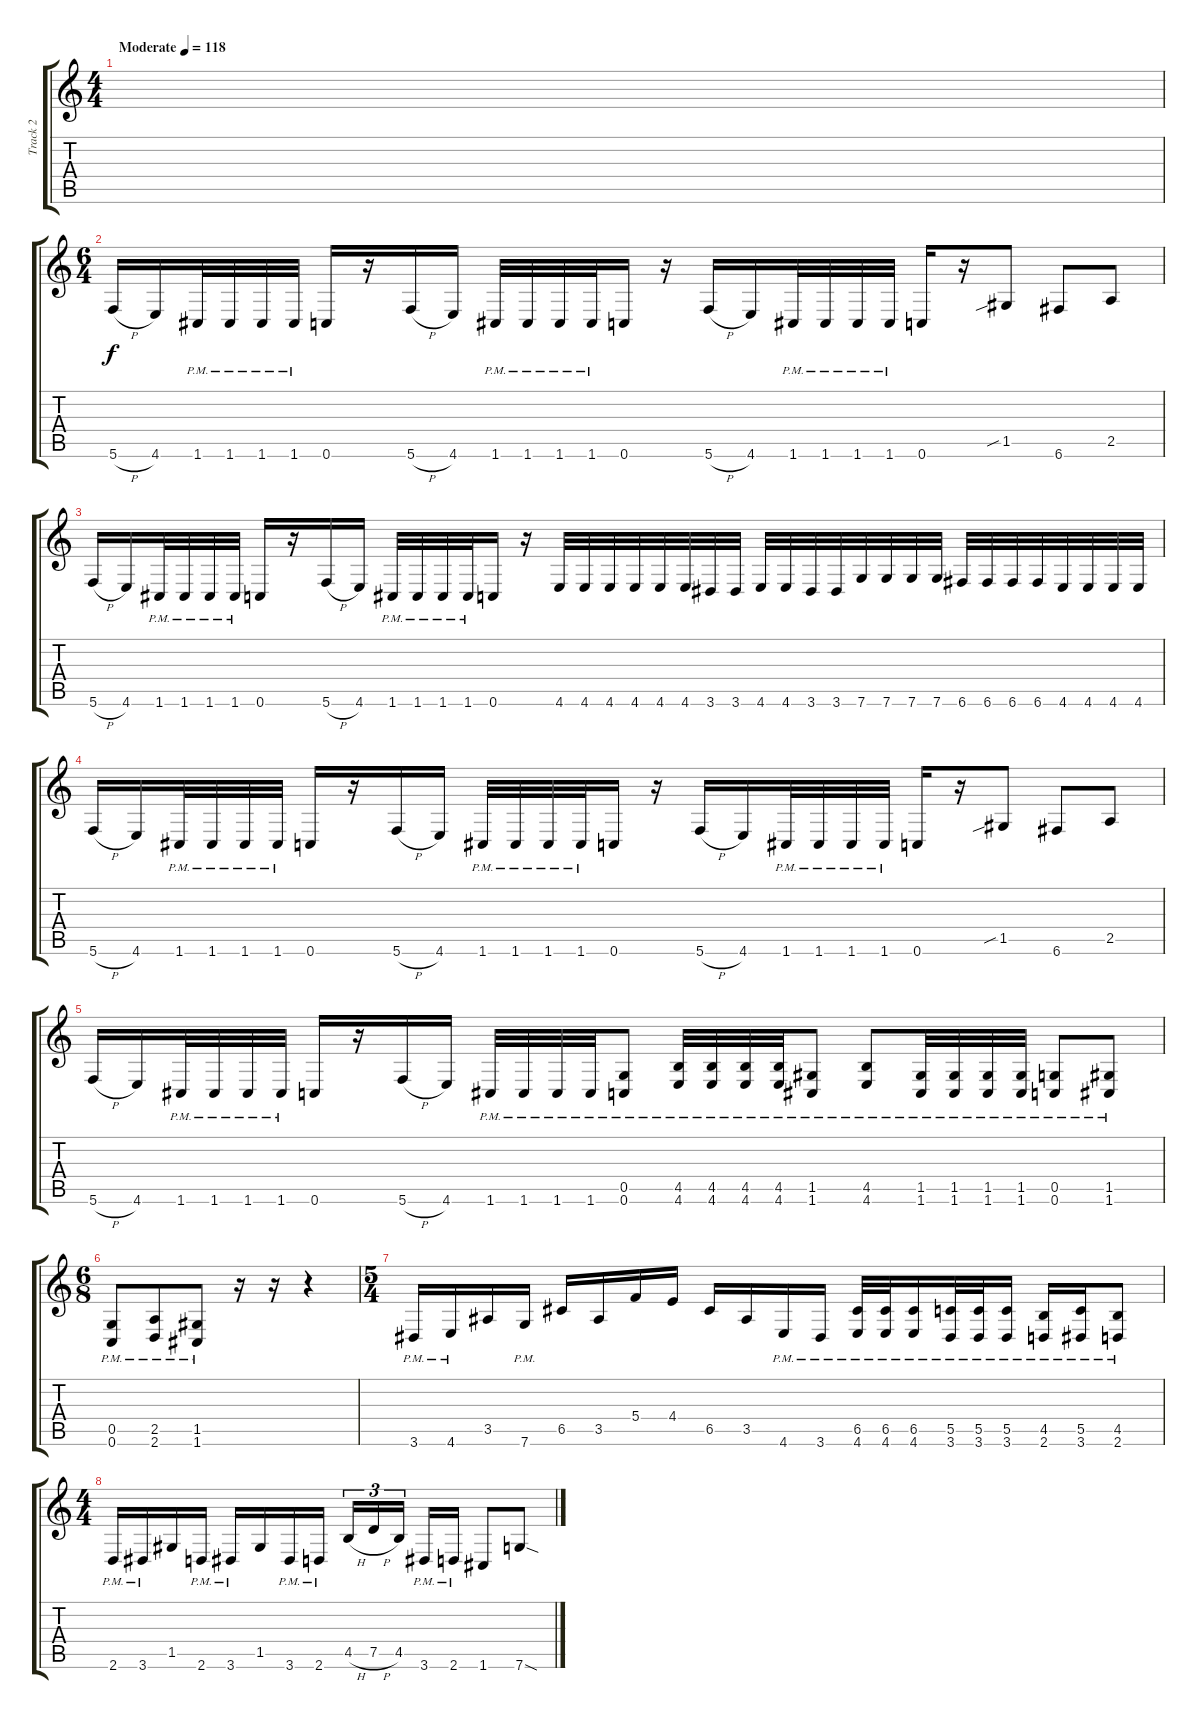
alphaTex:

\track ("Track 2" "Track 2") {instrument distortionguitar}
\staff {score tabs}
\tuning (D4 A3 F3 C3 G2 C2) {hide}
\ts (4 4)
\tempo (118 "Moderate")
\clef g2
\ks c
|
\ts (6 4)
5.6{h}.16 4.6.16 1.6{pm}.32 1.6{pm}.32 1.6{pm}.32 1.6{pm}.32 0.6.16 r.16 5.6{h}.16 4.6.16 1.6{pm}.32 1.6{pm}.32 1.6{pm}.32 1.6{pm}.32 0.6.16 r.16 5.6{h}.16 4.6.16 1.6{pm}.32 1.6{pm}.32 1.6{pm}.32 1.6{pm}.32 0.6.16 r.16 1.5{sib}.8 6.6.8 2.5.8 |
5.6{h}.16 4.6.16 1.6{pm}.32 1.6{pm}.32 1.6{pm}.32 1.6{pm}.32 0.6.16 r.16 5.6{h}.16 4.6.16 1.6{pm}.32 1.6{pm}.32 1.6{pm}.32 1.6{pm}.32 0.6.16 r.16 4.6.32 4.6.32 4.6.32 4.6.32 4.6.32 4.6.32 3.6.32 3.6.32 4.6.32 4.6.32 3.6.32 3.6.32 7.6.32 7.6.32 7.6.32 7.6.32 6.6.32 6.6.32 6.6.32 6.6.32 4.6.32 4.6.32 4.6.32 4.6.32 |
5.6{h}.16 4.6.16 1.6{pm}.32 1.6{pm}.32 1.6{pm}.32 1.6{pm}.32 0.6.16 r.16 5.6{h}.16 4.6.16 1.6{pm}.32 1.6{pm}.32 1.6{pm}.32 1.6{pm}.32 0.6.16 r.16 5.6{h}.16 4.6.16 1.6{pm}.32 1.6{pm}.32 1.6{pm}.32 1.6{pm}.32 0.6.16 r.16 1.5{sib}.8 6.6.8 2.5.8 |
5.6{h}.16 4.6.16 1.6{pm}.32 1.6{pm}.32 1.6{pm}.32 1.6{pm}.32 0.6.16 r.16 5.6{h}.16 4.6.16 1.6{pm}.32 1.6{pm}.32 1.6{pm}.32 1.6{pm}.32 (0.5{pm} 0.6{pm}).8 (4.5{pm} 4.6{pm}).32 (4.5{pm} 4.6{pm}).32 (4.5{pm} 4.6{pm}).32 (4.5{pm} 4.6{pm}).32 (1.5{pm} 1.6{pm}).8 (4.5{pm} 4.6{pm}).8 (1.5{pm} 1.6{pm}).32 (1.5{pm} 1.6{pm}).32 (1.5{pm} 1.6{pm}).32 (1.5{pm} 1.6{pm}).32 (0.5{pm} 0.6{pm}).8 (1.5{pm} 1.6{pm}).8 |
\ts (6 8)
(0.5{pm} 0.6{pm}).8 (2.5{pm} 2.6{pm}).8 (1.5{pm} 1.6{pm}).8 r.16 r.16 r.4 |
\ts (5 4)
3.6{pm}.16 4.6{pm}.16 3.5.16 7.6{pm}.16 6.5.16 3.5.16 5.4.16 4.4.16 6.5.16 3.5.16 4.6{pm}.16 3.6{pm}.16 (6.5{pm} 4.6{pm}).32 (6.5{pm} 4.6{pm}).32 (6.5{pm} 4.6{pm}).16 (5.5{pm} 3.6{pm}).32 (5.5{pm} 3.6{pm}).32 (5.5{pm} 3.6{pm}).16 (4.5{pm} 2.6{pm}).16 (5.5{pm} 3.6{pm}).16 (4.5{pm} 2.6{pm}).8 |
\ts (4 4)
2.6{pm}.16 3.6{pm}.16 1.5.16 2.6{pm}.16 3.6{pm}.16 1.5.16 3.6{pm}.16 2.6{pm}.16 4.5{h}.16{tu (3 2)} 7.5{h}.16{tu (3 2)} 4.5.16{tu (3 2) beam splitsecondary} 3.6{pm}.16 2.6{pm}.16 1.6.8 7.6{sod}.8
